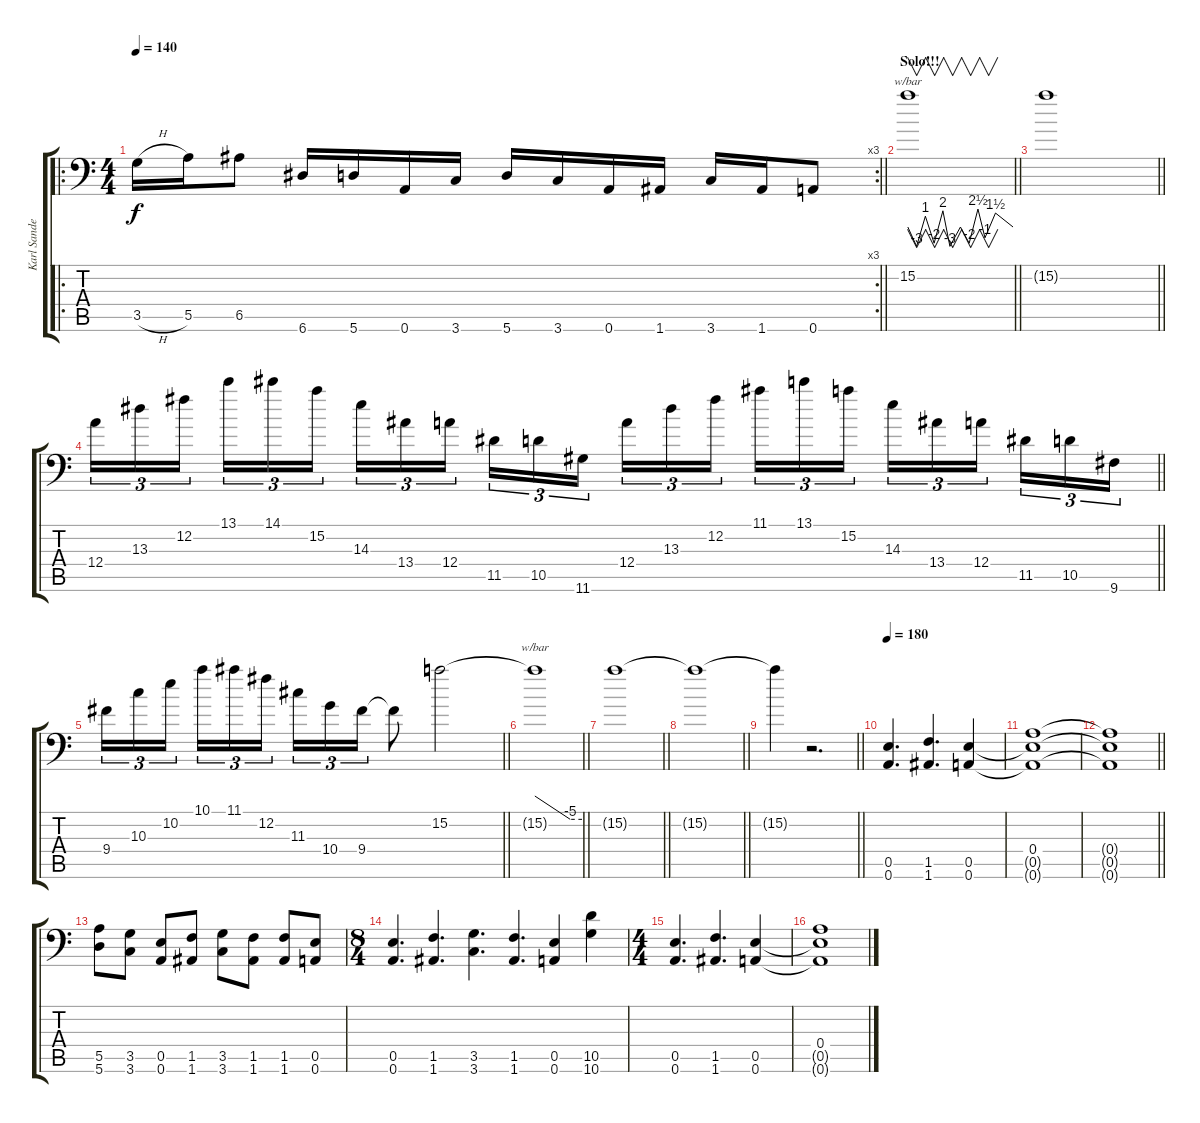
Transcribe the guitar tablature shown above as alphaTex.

\track ("Karl Sanders" "Karl Sande") {instrument distortionguitar}
\staff {score tabs}
\tuning (B3 Gb3 D3 A2 E2 A1) {hide}
\ro
\rc 3
\ts (4 4)
\tempo 140
\clef f4
\barLineRight lightlight
\ks c
3.5{h}.16{dy f} 5.5.16 6.5.8 6.6.16 5.6.16 0.6.16 3.6.16 5.6.16 3.6.16 0.6.16 1.6.16 3.6.16 1.6.16 0.6.8 |
\section ("" "Solo!!!")
\barLineRight lightlight
15.2.1{v tbe (custom default 0 0 5 -12 10 4 15 -8 20 8 24 -12 30 0 35 -8 40 10 44 -4 50 6 60 0)} |
\barLineRight lightlight
15.2{t}.1 |
\barLineRight lightlight
12.4.16{tu (3 2)} 13.3.16{tu (3 2)} 12.2.16{tu (3 2) beam splitsecondary} 13.1.16{tu (3 2)} 14.1.16{tu (3 2)} 15.2.16{tu (3 2)} 14.3.16{tu (3 2)} 13.4.16{tu (3 2)} 12.4.16{tu (3 2) beam splitsecondary} 11.5.16{tu (3 2)} 10.5.16{tu (3 2)} 11.6.16{tu (3 2)} 12.4.16{tu (3 2)} 13.3.16{tu (3 2)} 12.2.16{tu (3 2) beam splitsecondary} 11.1.16{tu (3 2)} 13.1.16{tu (3 2)} 15.2.16{tu (3 2)} 14.3.16{tu (3 2)} 13.4.16{tu (3 2)} 12.4.16{tu (3 2) beam splitsecondary} 11.5.16{tu (3 2)} 10.5.16{tu (3 2)} 9.6.16{tu (3 2)} |
\barLineRight lightlight
9.4.16{tu (3 2)} 10.3.16{tu (3 2)} 10.2.16{tu (3 2) beam splitsecondary} 10.1.16{tu (3 2)} 11.1.16{tu (3 2)} 12.2.16{tu (3 2)} 11.3.16{tu (3 2)} 10.4.16{tu (3 2)} 9.4.16{tu (3 2)} 9.4{t}.8 15.2.2 |
\barLineRight lightlight
15.2{t}.1{tbe (custom default 0 0 45 -20 60 -20)} |
\barLineRight lightlight
15.2{t}.1 |
\barLineRight lightlight
15.2{t}.1{volume 5} |
\barLineRight lightlight
15.2{t}.4 r.2{d volume 16} |
\tempo 180
(0.5 0.6).4{d volume 16} (1.5 1.6).4{d} (0.5 0.6).4 |
(0.4 0.5{t} 0.6{t}).1 |
\barLineRight lightlight
(0.4{t} 0.5{t} 0.6{t}).1 |
(5.5 5.6).8 (3.5 3.6).8 (0.5 0.6).8 (1.5 1.6).8 (3.5 3.6).8 (1.5 1.6).8 (1.5 1.6).8 (0.5 0.6).8 |
\ts (8 4)
(0.5 0.6).4{d} (1.5 1.6).4{d} (3.5 3.6).4{d} (1.5 1.6).4{d} (0.5 0.6).4 (10.5 10.6).4 |
\ts (4 4)
(0.5 0.6).4{d} (1.5 1.6).4{d} (0.5 0.6).4 |
(0.4 0.5{t} 0.6{t}).1
